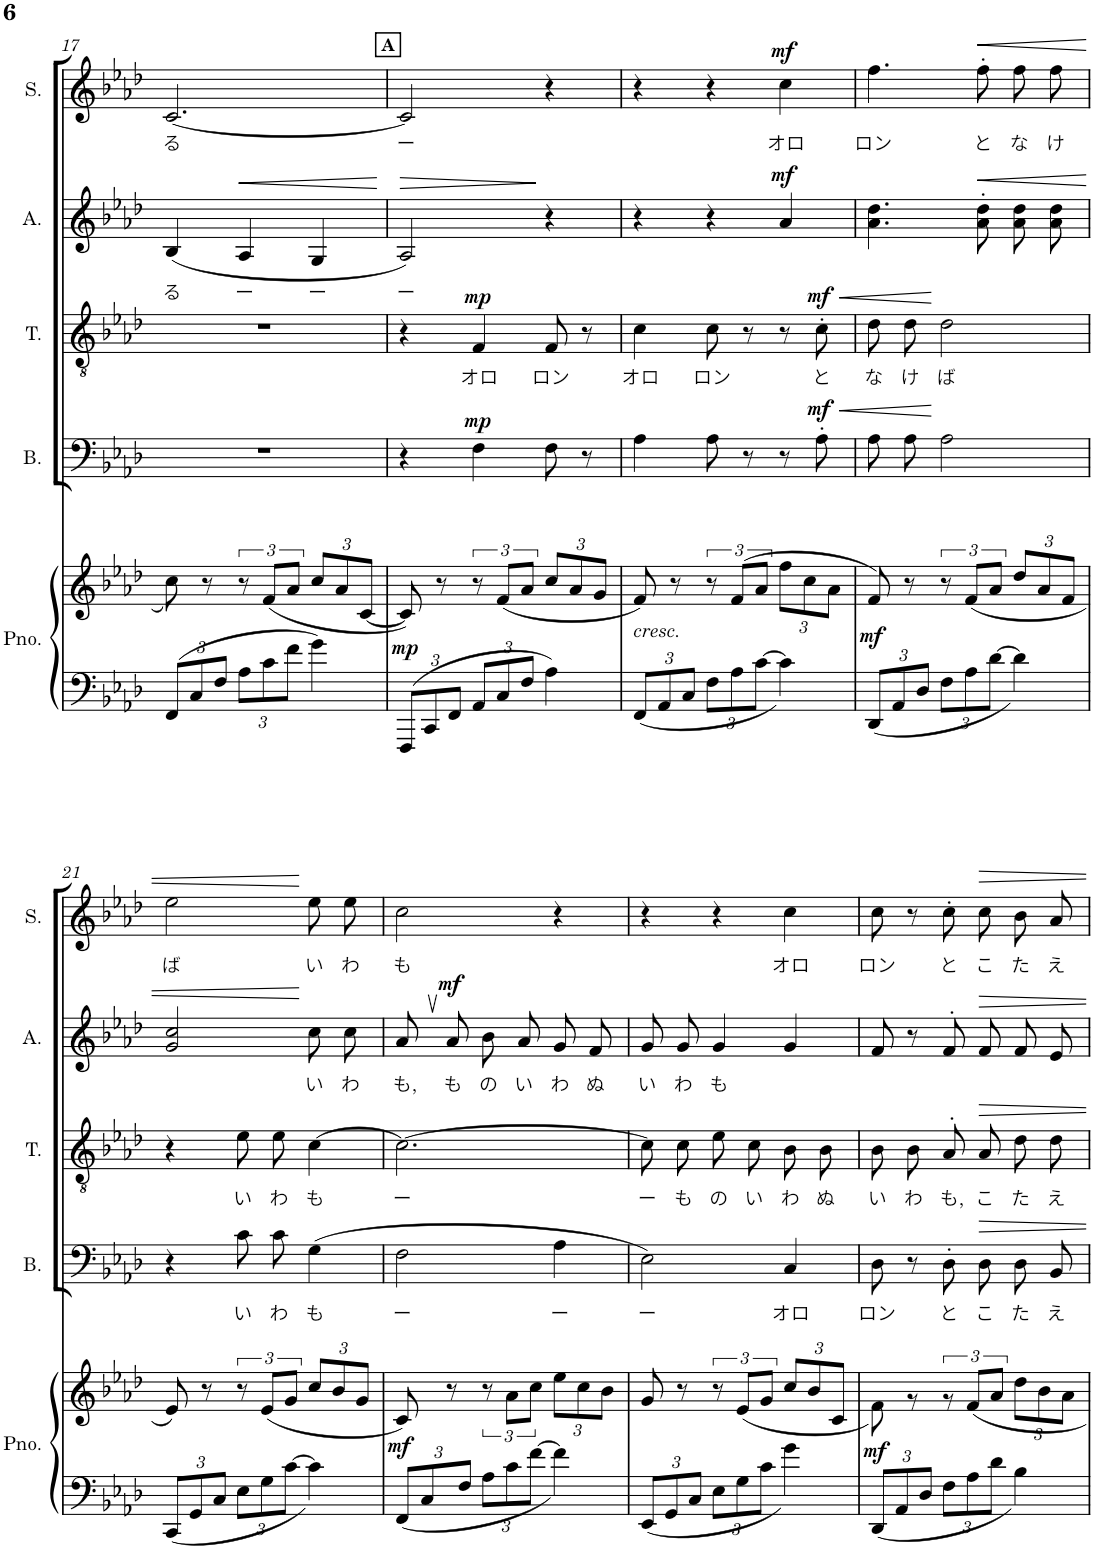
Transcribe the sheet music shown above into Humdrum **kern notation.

**kern	**kern	**dynam	**kern	**text	**dynam	**kern	**text	**dynam	**kern	**text	**dynam	**kern	**text	**dynam
*part5	*part5	*part5	*part4	*part4	*part4	*part3	*part3	*part3	*part2	*part2	*part2	*part1	*part1	*part1
*staff6	*staff5	*staff5/6	*staff4	*staff4	*staff4	*staff3	*staff3	*staff3	*staff2	*staff2	*staff2	*staff1	*staff1	*staff1
*I"Piano	*	*	*I"Bass	*	*	*I"Tenor	*	*	*I"Alto	*	*	*I"Soprano	*	*
*I'Pno.	*	*	*I'B.	*	*	*I'T.	*	*	*I'A.	*	*	*I'S.	*	*
!!LO:PB:g=z
*clefF4	*clefG2	*	*clefF4	*	*	*clefGv2	*	*	*clefG2	*	*	*clefG2	*	*
*k[b-e-a-d-]	*k[b-e-a-d-]	*	*k[b-e-a-d-]	*	*	*k[b-e-a-d-]	*	*	*k[b-e-a-d-]	*	*	*k[b-e-a-d-]	*	*
*M3/4	*M3/4	*	*M3/4	*	*	*M3/4	*	*	*M3/4	*	*	*M3/4	*	*
*Xbrackettup	*	*	*	*	*	*	*	*	*	*	*	*	*	*
=17	=17	=17	=17	=17	=17	=17	=17	=17	=17	=17	=17	=17	=17	=17
!	!	!	!	!	!	!	!	!	!	!LO:LY:b	!	!	!LO:LY:b	!
12FF/L	8cc\	.	2.r	.	.	2.r	.	.	(4B-/	る	.	[2.c/	る	.
12C/	.	.	.	.	.	.	.	.	.	.	.	.	.	.
.	8r	.	.	.	.	.	.	.	.	.	.	.	.	.
12F/J	.	.	.	.	.	.	.	.	.	.	.	.	.	.
!	!	!	!	!	!	!	!	!	!	!LO:LY:b	!LO:HP:b	!	!	!
12A-\L	12r	.	.	.	.	.	.	.	4A-/	ー	<	.	.	.
12c\	(12f/L	.	.	.	.	.	.	.	.	.	.	.	.	.
12f\J	12a-/J	.	.	.	.	.	.	.	.	.	.	.	.	.
*	*Xbrackettup	*	*	*	*	*	*	*	*	*	*	*	*	*
!	!	!	!	!	!	!	!	!	!	!LO:LY:b	!	!	!	!
4g\	12cc/L	.	.	.	.	.	.	.	4G/	ー	.	.	.	.
.	12a-/	.	.	.	.	.	.	.	.	.	.	.	.	.
.	[12c/J	.	.	.	.	.	.	.	.	.	.	.	.	.
.	.	.	.	.	.	.	.	.	.	.	[	.	.	.
!!LO:REH:place=s1:a:B:cj:fs=9:t=A
=18	=18	=18	=18	=18	=18	=18	=18	=18	=18	=18	=18	=18	=18	=18
!	!	!LO:DY:a=2	!	!	!	!	!	!	!	!LO:LY:b	!LO:HP:b	!	!LO:LY:b	!
12FFF/L	8c/])	mp	4r	.	.	4r	.	.	2A-/)	ー	>	2c/]	ー	.
12CC/	.	.	.	.	.	.	.	.	.	.	.	.	.	.
.	8r	.	.	.	.	.	.	.	.	.	.	.	.	.
12FF/J	.	.	.	.	.	.	.	.	.	.	.	.	.	.
*	*brackettup	*	*	*	*	*	*	*	*	*	*	*	*	*
!	!	!	!	!	!LO:DY:a	!	!LO:LY:b	!LO:DY:a	!	!	!	!	!	!
12AA-/L	12r	.	4F\	.	mp	4F/	オロ	mp	.	.	.	.	.	.
12C/	(12f/L	.	.	.	.	.	.	.	.	.	.	.	.	.
12F/J	12a-/J	.	.	.	.	.	.	.	.	.	.	.	.	.
*	*Xbrackettup	*	*	*	*	*	*	*	*	*	*	*	*	*
!	!	!	!	!	!	!	!LO:LY:b	!	!	!	!	!	!	!
4A-\	12cc/L	.	8F\	.	.	8F/	ロン	.	4r	.	]	4r	.	.
.	12a-/	.	.	.	.	.	.	.	.	.	.	.	.	.
.	.	.	8r	.	.	8r	.	.	.	.	.	.	.	.
.	12g/J	.	.	.	.	.	.	.	.	.	.	.	.	.
=19	=19	=19	=19	=19	=19	=19	=19	=19	=19	=19	=19	=19	=19	=19
!LO:TX:a:i:t=cresc.	!	!	!	!	!	!	!	!	!	!	!	!	!	!
!	!	!	!	!	!	!	!LO:LY:b	!	!	!	!	!	!	!
12FF/L	8f/)	.	4A-\	.	.	4c\	オロ	.	4r	.	.	4r	.	.
12AA-/	.	.	.	.	.	.	.	.	.	.	.	.	.	.
.	8r	.	.	.	.	.	.	.	.	.	.	.	.	.
12C/J	.	.	.	.	.	.	.	.	.	.	.	.	.	.
*	*brackettup	*	*	*	*	*	*	*	*	*	*	*	*	*
!	!	!	!	!	!	!	!LO:LY:b	!	!	!	!	!	!	!
12F\L	12r	.	8A-\	.	.	8c\	ロン	.	4r	.	.	4r	.	.
12A-\	(12f/L	.	.	.	.	.	.	.	.	.	.	.	.	.
.	.	.	8r	.	.	8r	.	.	.	.	.	.	.	.
[12c\J	12a-/J	.	.	.	.	.	.	.	.	.	.	.	.	.
*	*Xbrackettup	*	*	*	*	*	*	*	*	*	*	*	*	*
!	!	!	!	!	!	!	!	!	!	!	!LO:DY:a	!	!LO:LY:b	!LO:DY:a
4c\]	12ff\L	.	8r	.	.	8r	.	.	4a-/	.	mf	4cc\	オロ	mf
.	12cc\	.	.	.	.	.	.	.	.	.	.	.	.	.
!	!	!	!	!	!LO:HP:b	!	!LO:LY:b	!LO:HP:b	!	!	!	!	!	!
!	!	!	!	!	!LO:DY:n=1:a	!	!	!LO:DY:n=1:a	!	!	!	!	!	!
.	.	.	8A-'\	.	< mf	8c'\	と	< mf	.	.	.	.	.	.
.	12a-\J	.	.	.	.	.	.	.	.	.	.	.	.	.
=20	=20	=20	=20	=20	=20	=20	=20	=20	=20	=20	=20	=20	=20	=20
!	!	!LO:DY:a=2	!	!	!	!	!LO:LY:b	!	!	!	!	!	!LO:LY:b	!
12DD-/L	8f/)	mf	8A-\L	.	.	8d-\L	な	.	4.a-\ 4.dd-\	.	.	4.ff\	ロン	.
12AA-/	.	.	.	.	.	.	.	.	.	.	.	.	.	.
!	!	!	!	!	!	!	!LO:LY:b	!	!	!	!	!	!	!
.	8r	.	8A-\J	.	.	8d-\J	け	.	.	.	.	.	.	.
12D-/J	.	.	.	.	.	.	.	.	.	.	.	.	.	.
*	*brackettup	*	*	*	*	*	*	*	*	*	*	*	*	*
!	!	!	!	!	!	!	!LO:LY:b	!	!	!	!	!	!	!
12F\L	12r	.	2A-\	.	[	2d-\	ば	[	.	.	.	.	.	.
12A-\	(12f/L	.	.	.	.	.	.	.	.	.	.	.	.	.
!	!	!	!	!	!	!	!	!	!	!	!LO:HP:b	!	!LO:LY:b	!LO:HP:b
.	.	.	.	.	.	.	.	.	8a-\' 8dd-\'	.	<	8ff'\	と	<
[12d-\J	12a-/J	.	.	.	.	.	.	.	.	.	.	.	.	.
*	*Xbrackettup	*	*	*	*	*	*	*	*	*	*	*	*	*
!	!	!	!	!	!	!	!	!	!	!	!	!	!LO:LY:b	!
4d-\]	12dd-/L	.	.	.	.	.	.	.	8a-\ 8dd-\L	.	.	8ff\L	な	.
.	12a-/	.	.	.	.	.	.	.	.	.	.	.	.	.
!	!	!	!	!	!	!	!	!	!	!	!	!	!LO:LY:b	!
.	.	.	.	.	.	.	.	.	8a-\ 8dd-\J	.	.	8ff\J	け	.
.	12f/J	.	.	.	.	.	.	.	.	.	.	.	.	.
!!LO:LB:g=z
=21	=21	=21	=21	=21	=21	=21	=21	=21	=21	=21	=21	=21	=21	=21
!	!	!	!	!	!	!	!	!	!	!	!	!	!LO:LY:b	!
12CC/L	8e-/)	.	4r	.	.	4r	.	.	2g/ 2cc/	.	.	2ee-\	ば	.
12GG/	.	.	.	.	.	.	.	.	.	.	.	.	.	.
.	8r	.	.	.	.	.	.	.	.	.	.	.	.	.
12C/J	.	.	.	.	.	.	.	.	.	.	.	.	.	.
*	*brackettup	*	*	*	*	*	*	*	*	*	*	*	*	*
!	!	!	!	!LO:LY:b	!	!	!LO:LY:b	!	!	!	!	!	!	!
12E-\L	12r	.	8c\L	い	.	8e-\L	い	.	.	.	.	.	.	.
12G\	(12e-/L	.	.	.	.	.	.	.	.	.	.	.	.	.
!	!	!	!	!LO:LY:b	!	!	!LO:LY:b	!	!	!	!	!	!	!
.	.	.	8c\J	わ	.	8e-\J	わ	.	.	.	.	.	.	.
[12c\J	12g/J	.	.	.	.	.	.	.	.	.	.	.	.	.
*	*Xbrackettup	*	*	*	*	*	*	*	*	*	*	*	*	*
!	!	!	!	!LO:LY:b	!	!	!LO:LY:b	!	!	!LO:LY:b	!	!	!LO:LY:b	!
4c\]	12cc/L	.	(4G\	も	.	[4c\	も	.	8cc\L	い	[	8ee-\L	い	[
.	12b-/	.	.	.	.	.	.	.	.	.	.	.	.	.
!	!	!	!	!	!	!	!	!	!	!LO:LY:b	!	!	!LO:LY:b	!
.	.	.	.	.	.	.	.	.	8cc\J	わ	.	8ee-\J	わ	.
.	12g/J	.	.	.	.	.	.	.	.	.	.	.	.	.
=22	=22	=22	=22	=22	=22	=22	=22	=22	=22	=22	=22	=22	=22	=22
!	!	!LO:DY:a=2	!	!LO:LY:b	!	!	!LO:LY:b	!	!	!LO:LY:b	!	!	!LO:LY:b	!
12FF/L	8c/)	mf	2F\	ー	.	2.c\_	ー	.	8a-,/L	も,	.	2cc\	も	.
12C/	.	.	.	.	.	.	.	.	.	.	.	.	.	.
!	!	!	!	!	!	!	!	!	!	!LO:LY:b	!LO:DY:a	!	!	!
.	8r	.	.	.	.	.	.	.	8a-/J	も	mf	.	.	.
12F/J	.	.	.	.	.	.	.	.	.	.	.	.	.	.
*	*brackettup	*	*	*	*	*	*	*	*	*	*	*	*	*
!	!	!	!	!	!	!	!	!	!	!LO:LY:b	!	!	!	!
12A-\L	12r	.	.	.	.	.	.	.	8b-/L	の	.	.	.	.
12c\	12a-\L	.	.	.	.	.	.	.	.	.	.	.	.	.
!	!	!	!	!	!	!	!	!	!	!LO:LY:b	!	!	!	!
.	.	.	.	.	.	.	.	.	8a-/J	い	.	.	.	.
[12f\J	12cc\J	.	.	.	.	.	.	.	.	.	.	.	.	.
*	*Xbrackettup	*	*	*	*	*	*	*	*	*	*	*	*	*
!	!	!	!	!LO:LY:b	!	!	!	!	!	!LO:LY:b	!	!	!	!
4f\]	12ee-\L	.	4A-\	ー	.	.	.	.	8g/L	わ	.	4r	.	.
.	12cc\	.	.	.	.	.	.	.	.	.	.	.	.	.
!	!	!	!	!	!	!	!	!	!	!LO:LY:b	!	!	!	!
.	.	.	.	.	.	.	.	.	8f/J	ぬ	.	.	.	.
.	12b-\J	.	.	.	.	.	.	.	.	.	.	.	.	.
=23	=23	=23	=23	=23	=23	=23	=23	=23	=23	=23	=23	=23	=23	=23
!	!	!	!	!LO:LY:b	!	!	!LO:LY:b	!	!	!LO:LY:b	!	!	!	!
12EE-/L	8g/	.	2E-\)	ー	.	8c\L]	ー	.	8g/L	い	.	4r	.	.
12GG/	.	.	.	.	.	.	.	.	.	.	.	.	.	.
!	!	!	!	!	!	!	!LO:LY:b	!	!	!LO:LY:b	!	!	!	!
.	8r	.	.	.	.	8c\J	も	.	8g/J	わ	.	.	.	.
12C/J	.	.	.	.	.	.	.	.	.	.	.	.	.	.
*	*brackettup	*	*	*	*	*	*	*	*	*	*	*	*	*
!	!	!	!	!	!	!	!LO:LY:b	!	!	!LO:LY:b	!	!	!	!
12E-\L	12r	.	.	.	.	8e-\L	の	.	4g/	も	.	4r	.	.
12G\	(12e-/L	.	.	.	.	.	.	.	.	.	.	.	.	.
!	!	!	!	!	!	!	!LO:LY:b	!	!	!	!	!	!	!
.	.	.	.	.	.	8c\J	い	.	.	.	.	.	.	.
12c\J	12g/J	.	.	.	.	.	.	.	.	.	.	.	.	.
*	*Xbrackettup	*	*	*	*	*	*	*	*	*	*	*	*	*
!	!	!	!	!LO:LY:b	!	!	!LO:LY:b	!	!	!	!	!	!LO:LY:b	!
4g\	12cc/L	.	4C/	オロ	.	8B-\L	わ	.	4g/	.	.	4cc\	オロ	.
.	12b-/	.	.	.	.	.	.	.	.	.	.	.	.	.
!	!	!	!	!	!	!	!LO:LY:b	!	!	!	!	!	!	!
.	.	.	.	.	.	8B-\J	ぬ	.	.	.	.	.	.	.
.	12c/J	.	.	.	.	.	.	.	.	.	.	.	.	.
=24	=24	=24	=24	=24	=24	=24	=24	=24	=24	=24	=24	=24	=24	=24
*	*^	*	*	*	*	*	*	*	*	*	*	*	*	*
!	!	!	!LO:DY:a=2	!	!LO:LY:b	!	!	!LO:LY:b	!	!	!	!	!	!LO:LY:b	!
12DD-/L	2.ryy	8f\)	mf	8D-\	ロン	.	8B-\L	い	.	8f/	.	.	8cc\	ロン	.
12AA-/	.	.	.	.	.	.	.	.	.	.	.	.	.	.	.
!	!	!	!	!	!	!	!	!LO:LY:b	!	!	!	!	!	!	!
.	.	8r	.	8r	.	.	8B-\J	わ	.	8r	.	.	8r	.	.
12D-/J	.	.	.	.	.	.	.	.	.	.	.	.	.	.	.
*	*	*brackettup	*	*	*	*	*	*	*	*	*	*	*	*	*
!	!	!	!	!	!LO:LY:b	!	!	!LO:LY:b	!	!	!	!	!	!LO:LY:b	!
12F\L	.	12r	.	8D-'\L	と	.	8A-'>/L	も,	.	8f'>/L	.	.	8cc'\L	と	.
12A-\	.	12f/L	.	.	.	.	.	.	.	.	.	.	.	.	.
!	!	!	!	!	!LO:LY:b	!	!	!LO:LY:b	!	!	!	!	!	!LO:LY:b	!
.	.	.	.	8D-\J	こ	.	8A-/J	こ	.	8f/J	.	.	8cc\J	こ	.
12d-\J	.	12a-/J	.	.	.	.	.	.	.	.	.	.	.	.	.
*	*	*Xbrackettup	*	*	*	*	*	*	*	*	*	*	*	*	*
!	!	!	!	!	!LO:LY:b	!	!	!LO:LY:b	!	!	!	!	!	!LO:LY:b	!
4B-\	.	12dd-\L	.	8D-/L	た	.	8d-\L	た	.	8f/L	.	.	8b-/L	た	.
.	.	12b-\	.	.	.	.	.	.	.	.	.	.	.	.	.
!	!	!	!	!	!LO:LY:b	!	!	!LO:LY:b	!	!	!	!	!	!LO:LY:b	!
.	.	.	.	8BB-/J	え	.	8d-\J	え	.	8e-/J	.	.	8a-/J	え	.
.	.	12a-\J	.	.	.	.	.	.	.	.	.	.	.	.	.
*	*v	*v	*	*	*	*	*	*	*	*	*	*	*	*	*
=	=	=	=	=	=	=	=	=	=	=	=	=	=	=
*-	*-	*-	*-	*-	*-	*-	*-	*-	*-	*-	*-	*-	*-	*-
